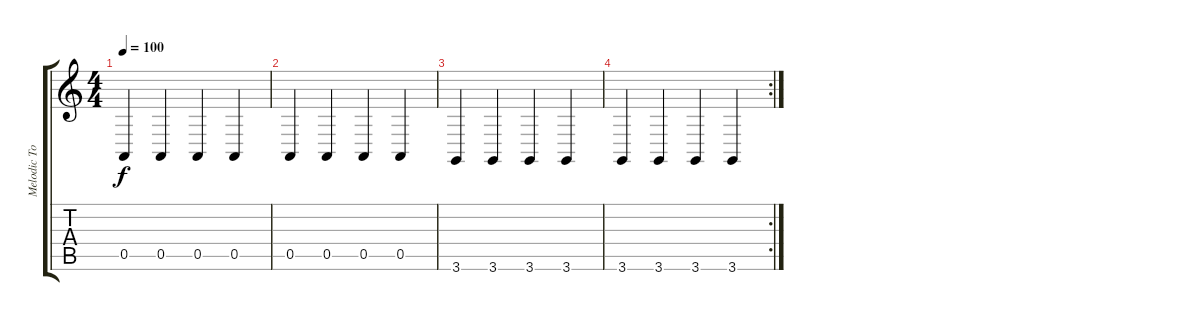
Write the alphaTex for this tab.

\track ("Melodic Tom" "Melodic To") {instrument melodictom}
\staff {score tabs}
\tuning (E4 B3 G3 D3 A2 E2) {hide}
\ts (4 4)
\tempo 100
\clef g2
\ks c
0.5.4{dy f instrument melodictom} 0.5.4 0.5.4 0.5.4 |
0.5.4 0.5.4 0.5.4 0.5.4 |
3.6.4 3.6.4 3.6.4 3.6.4 |
\rc 2
3.6.4 3.6.4 3.6.4 3.6.4
